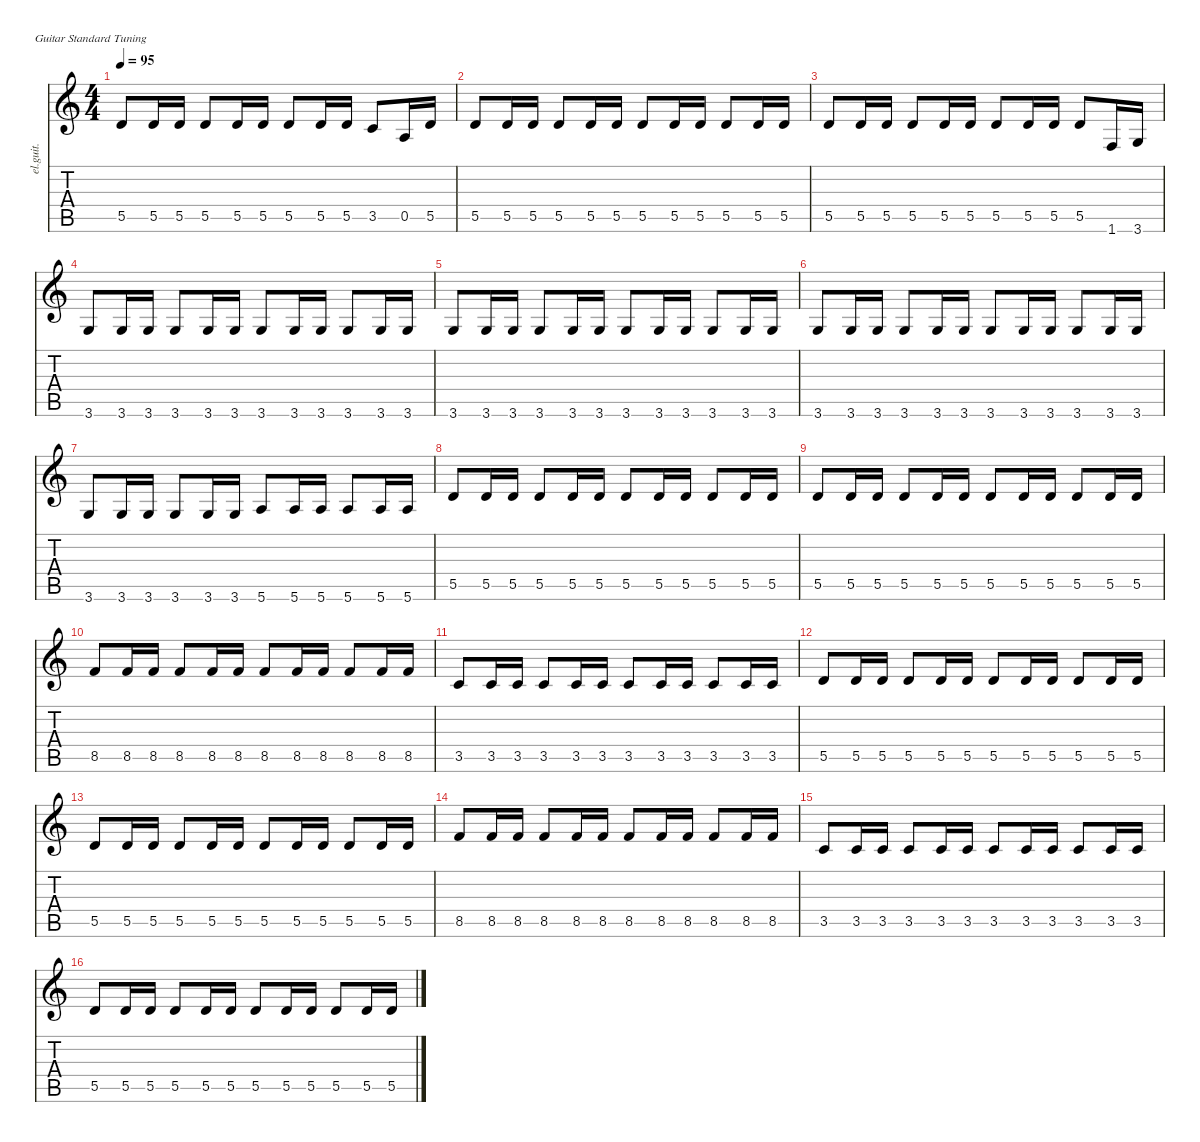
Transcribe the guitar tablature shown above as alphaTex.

\defaultSystemsLayout 4
\hideDynamics
\bracketExtendMode nobrackets
\otherSystemsTrackNameOrientation horizontal
\track ("Guit I" "el.guit.") {instrument electricguitarclean}
\staff {score tabs}
\tuning (E4 B3 G3 D3 A2 E2)
\ts (4 4)
\tempo 95
\clef g2
\ks c
5.5.8{dy f beam Up} 5.5.16{beam Up} 5.5.16{beam Up} 5.5.8{beam Up} 5.5.16{beam Up} 5.5.16{beam Up} 5.5.8{beam Up} 5.5.16{beam Up} 5.5.16{beam Up} 3.5.8{beam Up} 0.5.16{beam Up} 5.5.16{beam Up} |
5.5.8{beam Up} 5.5.16{beam Up} 5.5.16{beam Up} 5.5.8{beam Up} 5.5.16{beam Up} 5.5.16{beam Up} 5.5.8{beam Up} 5.5.16{beam Up} 5.5.16{beam Up} 5.5.8{beam Up} 5.5.16{beam Up} 5.5.16{beam Up} |
5.5.8{beam Up} 5.5.16{beam Up} 5.5.16{beam Up} 5.5.8{beam Up} 5.5.16{beam Up} 5.5.16{beam Up} 5.5.8{beam Up} 5.5.16{beam Up} 5.5.16{beam Up} 5.5.8{beam Up} 1.6.16{beam Up} 3.6.16{beam Up} |
3.6.8{beam Up} 3.6.16{beam Up} 3.6.16{beam Up} 3.6.8{beam Up} 3.6.16{beam Up} 3.6.16{beam Up} 3.6.8{beam Up} 3.6.16{beam Up} 3.6.16{beam Up} 3.6.8{beam Up} 3.6.16{beam Up} 3.6.16{beam Up} |
3.6.8{beam Up} 3.6.16{beam Up} 3.6.16{beam Up} 3.6.8{beam Up} 3.6.16{beam Up} 3.6.16{beam Up} 3.6.8{beam Up} 3.6.16{beam Up} 3.6.16{beam Up} 3.6.8{beam Up} 3.6.16{beam Up} 3.6.16{beam Up} |
3.6.8{beam Up} 3.6.16{beam Up} 3.6.16{beam Up} 3.6.8{beam Up} 3.6.16{beam Up} 3.6.16{beam Up} 3.6.8{beam Up} 3.6.16{beam Up} 3.6.16{beam Up} 3.6.8{beam Up} 3.6.16{beam Up} 3.6.16{beam Up} |
3.6.8{beam Up} 3.6.16{beam Up} 3.6.16{beam Up} 3.6.8{beam Up} 3.6.16{beam Up} 3.6.16{beam Up} 5.6.8{beam Up} 5.6.16{beam Up} 5.6.16{beam Up} 5.6.8{beam Up} 5.6.16{beam Up} 5.6.16{beam Up} |
5.5.8{beam Up} 5.5.16{beam Up} 5.5.16{beam Up} 5.5.8{beam Up} 5.5.16{beam Up} 5.5.16{beam Up} 5.5.8{beam Up} 5.5.16{beam Up} 5.5.16{beam Up} 5.5.8{beam Up} 5.5.16{beam Up} 5.5.16{beam Up} |
5.5.8{beam Up} 5.5.16{beam Up} 5.5.16{beam Up} 5.5.8{beam Up} 5.5.16{beam Up} 5.5.16{beam Up} 5.5.8{beam Up} 5.5.16{beam Up} 5.5.16{beam Up} 5.5.8{beam Up} 5.5.16{beam Up} 5.5.16{beam Up} |
8.5.8{beam Up} 8.5.16{beam Up} 8.5.16{beam Up} 8.5.8{beam Up} 8.5.16{beam Up} 8.5.16{beam Up} 8.5.8{beam Up} 8.5.16{beam Up} 8.5.16{beam Up} 8.5.8{beam Up} 8.5.16{beam Up} 8.5.16{beam Up} |
3.5.8{beam Up} 3.5.16{beam Up} 3.5.16{beam Up} 3.5.8{beam Up} 3.5.16{beam Up} 3.5.16{beam Up} 3.5.8{beam Up} 3.5.16{beam Up} 3.5.16{beam Up} 3.5.8{beam Up} 3.5.16{beam Up} 3.5.16{beam Up} |
5.5.8{beam Up} 5.5.16{beam Up} 5.5.16{beam Up} 5.5.8{beam Up} 5.5.16{beam Up} 5.5.16{beam Up} 5.5.8{beam Up} 5.5.16{beam Up} 5.5.16{beam Up} 5.5.8{beam Up} 5.5.16{beam Up} 5.5.16{beam Up} |
5.5.8{beam Up} 5.5.16{beam Up} 5.5.16{beam Up} 5.5.8{beam Up} 5.5.16{beam Up} 5.5.16{beam Up} 5.5.8{beam Up} 5.5.16{beam Up} 5.5.16{beam Up} 5.5.8{beam Up} 5.5.16{beam Up} 5.5.16{beam Up} |
8.5.8{beam Up} 8.5.16{beam Up} 8.5.16{beam Up} 8.5.8{beam Up} 8.5.16{beam Up} 8.5.16{beam Up} 8.5.8{beam Up} 8.5.16{beam Up} 8.5.16{beam Up} 8.5.8{beam Up} 8.5.16{beam Up} 8.5.16{beam Up} |
3.5.8{beam Up} 3.5.16{beam Up} 3.5.16{beam Up} 3.5.8{beam Up} 3.5.16{beam Up} 3.5.16{beam Up} 3.5.8{beam Up} 3.5.16{beam Up} 3.5.16{beam Up} 3.5.8{beam Up} 3.5.16{beam Up} 3.5.16{beam Up} |
5.5.8{beam Up} 5.5.16{beam Up} 5.5.16{beam Up} 5.5.8{beam Up} 5.5.16{beam Up} 5.5.16{beam Up} 5.5.8{beam Up} 5.5.16{beam Up} 5.5.16{beam Up} 5.5.8{beam Up} 5.5.16{beam Up} 5.5.16{beam Up}
